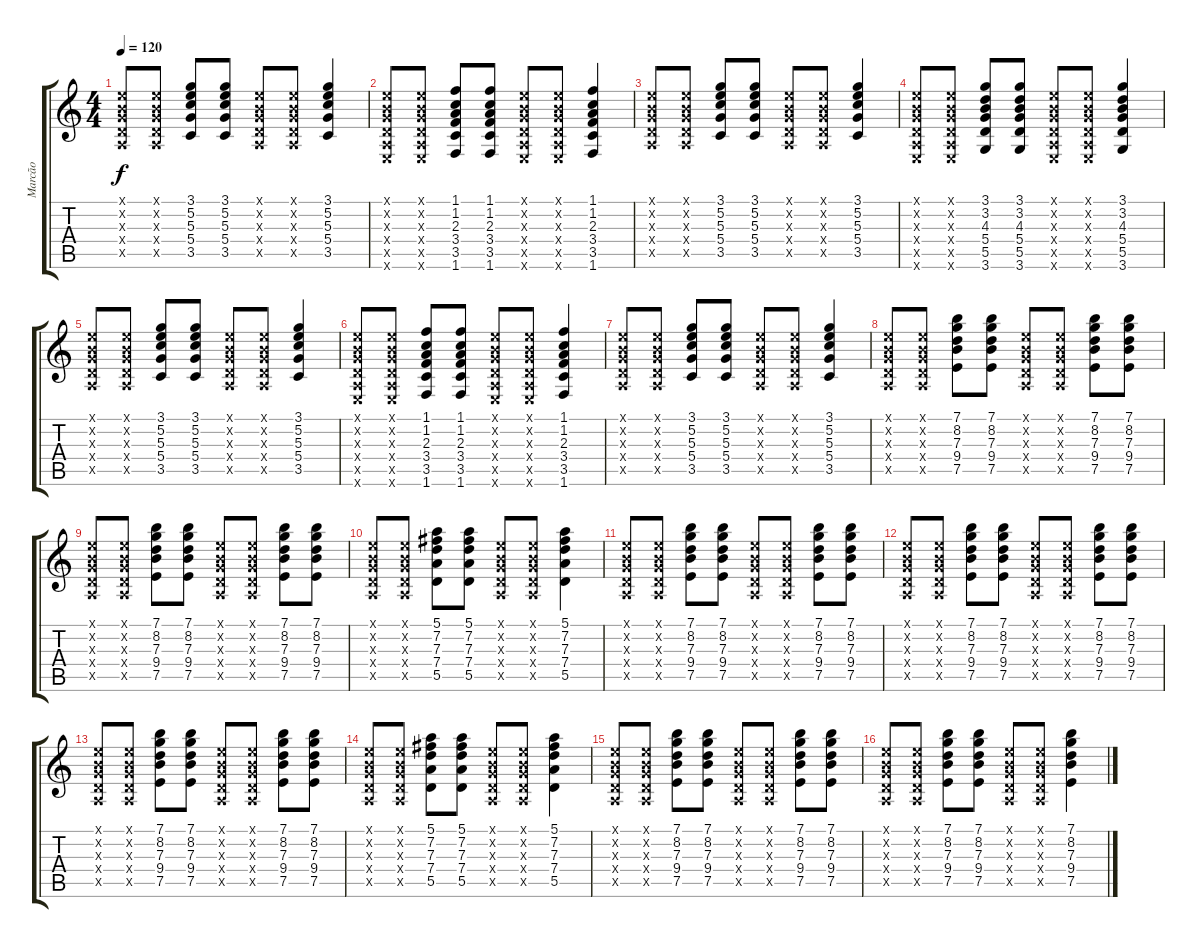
\track ("Marcão" "Marcão") {instrument acousticguitarsteel}
\staff {score tabs}
\tuning (E4 B3 G3 D3 A2 E2) {hide}
\ts (4 4)
\tempo 120
\clef g2
\ks c
(0.1{x} 0.2{x} 0.3{x} 0.4{x} 0.5{x}).8{dy f} (0.1{x} 0.2{x} 0.3{x} 0.4{x} 0.5{x}).8 (3.1 5.2 5.3 5.4 3.5).8 (3.1 5.2 5.3 5.4 3.5).8 (0.1{x} 0.2{x} 0.3{x} 0.4{x} 0.5{x}).8 (0.1{x} 0.2{x} 0.3{x} 0.4{x} 0.5{x}).8 (3.1 5.2 5.3 5.4 3.5).4 |
(0.1{x} 0.2{x} 0.3{x} 0.4{x} 0.5{x} 0.6{x}).8 (0.1{x} 0.2{x} 0.3{x} 0.4{x} 0.5{x} 0.6{x}).8 (1.1 1.2 2.3 3.4 3.5 1.6).8 (1.1 1.2 2.3 3.4 3.5 1.6).8 (0.1{x} 0.2{x} 0.3{x} 0.4{x} 0.5{x} 0.6{x}).8 (0.1{x} 0.2{x} 0.3{x} 0.4{x} 0.5{x} 0.6{x}).8 (1.1 1.2 2.3 3.4 3.5 1.6).4 |
(0.1{x} 0.2{x} 0.3{x} 0.4{x} 0.5{x}).8 (0.1{x} 0.2{x} 0.3{x} 0.4{x} 0.5{x}).8 (3.1 5.2 5.3 5.4 3.5).8 (3.1 5.2 5.3 5.4 3.5).8 (0.1{x} 0.2{x} 0.3{x} 0.4{x} 0.5{x}).8 (0.1{x} 0.2{x} 0.3{x} 0.4{x} 0.5{x}).8 (3.1 5.2 5.3 5.4 3.5).4 |
(0.1{x} 0.2{x} 0.3{x} 0.4{x} 0.5{x} 0.6{x}).8 (0.1{x} 0.2{x} 0.3{x} 0.4{x} 0.5{x} 0.6{x}).8 (3.1 3.2 4.3 5.4 5.5 3.6).8 (3.1 3.2 4.3 5.4 5.5 3.6).8 (0.1{x} 0.2{x} 0.3{x} 0.4{x} 0.5{x} 0.6{x}).8 (0.1{x} 0.2{x} 0.3{x} 0.4{x} 0.5{x} 0.6{x}).8 (3.1 3.2 4.3 5.4 5.5 3.6).4 |
(0.1{x} 0.2{x} 0.3{x} 0.4{x} 0.5{x}).8 (0.1{x} 0.2{x} 0.3{x} 0.4{x} 0.5{x}).8 (3.1 5.2 5.3 5.4 3.5).8 (3.1 5.2 5.3 5.4 3.5).8 (0.1{x} 0.2{x} 0.3{x} 0.4{x} 0.5{x}).8 (0.1{x} 0.2{x} 0.3{x} 0.4{x} 0.5{x}).8 (3.1 5.2 5.3 5.4 3.5).4 |
(0.1{x} 0.2{x} 0.3{x} 0.4{x} 0.5{x} 0.6{x}).8 (0.1{x} 0.2{x} 0.3{x} 0.4{x} 0.5{x} 0.6{x}).8 (1.1 1.2 2.3 3.4 3.5 1.6).8 (1.1 1.2 2.3 3.4 3.5 1.6).8 (0.1{x} 0.2{x} 0.3{x} 0.4{x} 0.5{x} 0.6{x}).8 (0.1{x} 0.2{x} 0.3{x} 0.4{x} 0.5{x} 0.6{x}).8 (1.1 1.2 2.3 3.4 3.5 1.6).4 |
(0.1{x} 0.2{x} 0.3{x} 0.4{x} 0.5{x}).8 (0.1{x} 0.2{x} 0.3{x} 0.4{x} 0.5{x}).8 (3.1 5.2 5.3 5.4 3.5).8 (3.1 5.2 5.3 5.4 3.5).8 (0.1{x} 0.2{x} 0.3{x} 0.4{x} 0.5{x}).8 (0.1{x} 0.2{x} 0.3{x} 0.4{x} 0.5{x}).8 (3.1 5.2 5.3 5.4 3.5).4 |
(0.1{x} 0.2{x} 0.3{x} 0.4{x} 0.5{x}).8 (0.1{x} 0.2{x} 0.3{x} 0.4{x} 0.5{x}).8 (7.1 8.2 7.3 9.4 7.5).8 (7.1 8.2 7.3 9.4 7.5).8 (0.1{x} 0.2{x} 0.3{x} 0.4{x} 0.5{x}).8 (0.1{x} 0.2{x} 0.3{x} 0.4{x} 0.5{x}).8 (7.1 8.2 7.3 9.4 7.5).8 (7.1 8.2 7.3 9.4 7.5).8 |
(0.1{x} 0.2{x} 0.3{x} 0.4{x} 0.5{x}).8 (0.1{x} 0.2{x} 0.3{x} 0.4{x} 0.5{x}).8 (7.1 8.2 7.3 9.4 7.5).8 (7.1 8.2 7.3 9.4 7.5).8 (0.1{x} 0.2{x} 0.3{x} 0.4{x} 0.5{x}).8 (0.1{x} 0.2{x} 0.3{x} 0.4{x} 0.5{x}).8 (7.1 8.2 7.3 9.4 7.5).8 (7.1 8.2 7.3 9.4 7.5).8 |
(0.1{x} 0.2{x} 0.3{x} 0.4{x} 0.5{x}).8 (0.1{x} 0.2{x} 0.3{x} 0.4{x} 0.5{x}).8 (5.1 7.2 7.3 7.4 5.5).8 (5.1 7.2 7.3 7.4 5.5).8 (0.1{x} 0.2{x} 0.3{x} 0.4{x} 0.5{x}).8 (0.1{x} 0.2{x} 0.3{x} 0.4{x} 0.5{x}).8 (5.1 7.2 7.3 7.4 5.5).4 |
(0.1{x} 0.2{x} 0.3{x} 0.4{x} 0.5{x}).8 (0.1{x} 0.2{x} 0.3{x} 0.4{x} 0.5{x}).8 (7.1 8.2 7.3 9.4 7.5).8 (7.1 8.2 7.3 9.4 7.5).8 (0.1{x} 0.2{x} 0.3{x} 0.4{x} 0.5{x}).8 (0.1{x} 0.2{x} 0.3{x} 0.4{x} 0.5{x}).8 (7.1 8.2 7.3 9.4 7.5).8 (7.1 8.2 7.3 9.4 7.5).8 |
(0.1{x} 0.2{x} 0.3{x} 0.4{x} 0.5{x}).8 (0.1{x} 0.2{x} 0.3{x} 0.4{x} 0.5{x}).8 (7.1 8.2 7.3 9.4 7.5).8 (7.1 8.2 7.3 9.4 7.5).8 (0.1{x} 0.2{x} 0.3{x} 0.4{x} 0.5{x}).8 (0.1{x} 0.2{x} 0.3{x} 0.4{x} 0.5{x}).8 (7.1 8.2 7.3 9.4 7.5).8 (7.1 8.2 7.3 9.4 7.5).8 |
(0.1{x} 0.2{x} 0.3{x} 0.4{x} 0.5{x}).8 (0.1{x} 0.2{x} 0.3{x} 0.4{x} 0.5{x}).8 (7.1 8.2 7.3 9.4 7.5).8 (7.1 8.2 7.3 9.4 7.5).8 (0.1{x} 0.2{x} 0.3{x} 0.4{x} 0.5{x}).8 (0.1{x} 0.2{x} 0.3{x} 0.4{x} 0.5{x}).8 (7.1 8.2 7.3 9.4 7.5).8 (7.1 8.2 7.3 9.4 7.5).8 |
(0.1{x} 0.2{x} 0.3{x} 0.4{x} 0.5{x}).8 (0.1{x} 0.2{x} 0.3{x} 0.4{x} 0.5{x}).8 (5.1 7.2 7.3 7.4 5.5).8 (5.1 7.2 7.3 7.4 5.5).8 (0.1{x} 0.2{x} 0.3{x} 0.4{x} 0.5{x}).8 (0.1{x} 0.2{x} 0.3{x} 0.4{x} 0.5{x}).8 (5.1 7.2 7.3 7.4 5.5).4 |
(0.1{x} 0.2{x} 0.3{x} 0.4{x} 0.5{x}).8 (0.1{x} 0.2{x} 0.3{x} 0.4{x} 0.5{x}).8 (7.1 8.2 7.3 9.4 7.5).8 (7.1 8.2 7.3 9.4 7.5).8 (0.1{x} 0.2{x} 0.3{x} 0.4{x} 0.5{x}).8 (0.1{x} 0.2{x} 0.3{x} 0.4{x} 0.5{x}).8 (7.1 8.2 7.3 9.4 7.5).8 (7.1 8.2 7.3 9.4 7.5).8 |
(0.1{x} 0.2{x} 0.3{x} 0.4{x} 0.5{x}).8 (0.1{x} 0.2{x} 0.3{x} 0.4{x} 0.5{x}).8 (7.1 8.2 7.3 9.4 7.5).8 (7.1 8.2 7.3 9.4 7.5).8 (0.1{x} 0.2{x} 0.3{x} 0.4{x} 0.5{x}).8 (0.1{x} 0.2{x} 0.3{x} 0.4{x} 0.5{x}).8 (7.1 8.2 7.3 9.4 7.5).4
